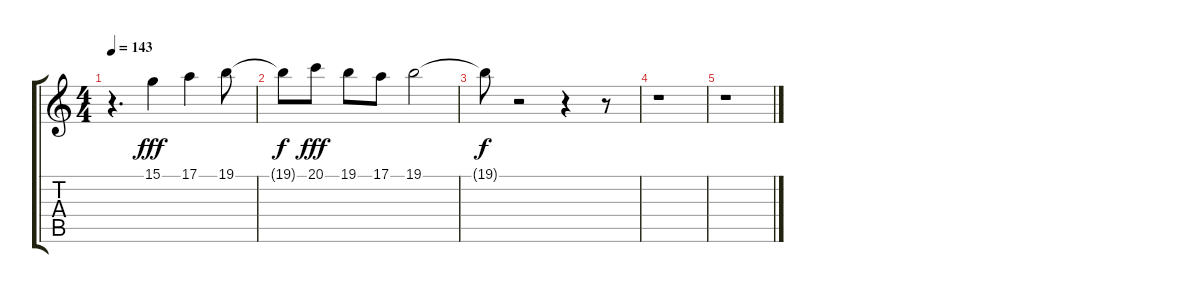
\track "" {instrument pad4choir}
\staff {score tabs}
\tuning (E4 B3 G3 D3 A2 E2) {hide}
\ts (4 4)
\tempo 143
\clef g2
\ks c
r.4{d dy f} 15.1.4{dy fff} 17.1.4 19.1.8 |
19.1{t}.8{dy f} 20.1.8{dy fff} 19.1.8 17.1.8 19.1.2 |
19.1{t}.8{dy f} r.2 r.4 r.8 |
r.1 |
r.1
